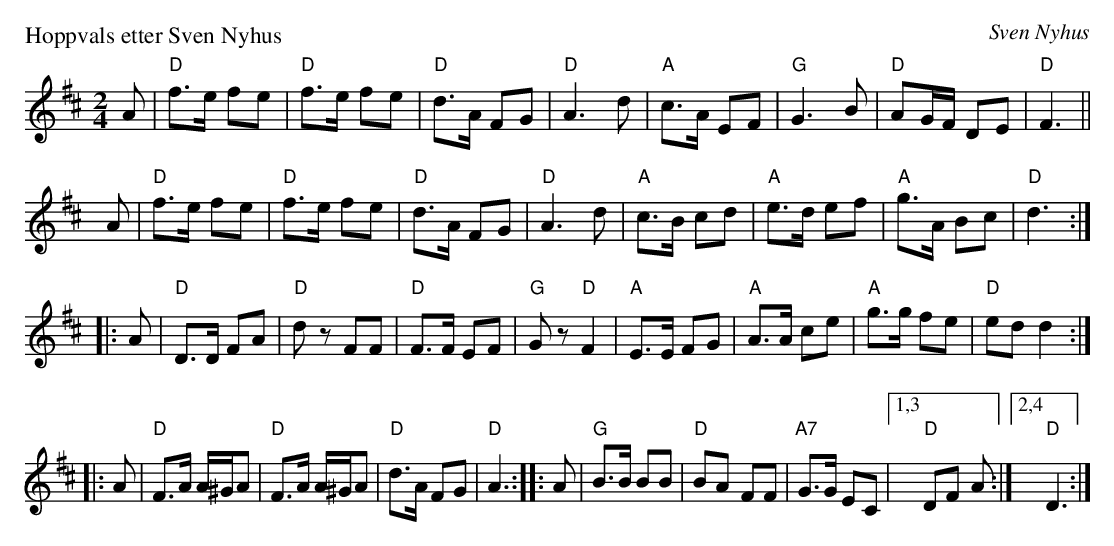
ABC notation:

X:1
P: Hoppvals etter Sven Nyhus
O:Sven Nyhus
M:2/4
L:1/16
K:D
A2 \
| "D"f3e f2e2 | "D"f3e f2e2 \
| "D"d3A F2G2 | "D"A6   d2 \
| "A"c3A E2F2 | "G"G6   B2 \
| "D"A2GF D2E2 | "D"F6 ||
y A2 \
| "D"f3e f2e2 | "D"f3e f2e2 \
| "D"d3A F2G2 | "D"A6   d2 \
| "A"c3B c2d2 | "A"e3d e2f2 \
| "A"g3A B2c2 | "D"d6 :|
|: A2 \
|  "D"D3D F2A2 | "D"d2z2 F2F2 \
|  "D"F3F E2F2 | "G"G2z2 "D"F4 \
|  "A"E3E F2G2 | "A"A3A c2e2 \
|  "A"g3g f2e2 \
|  "D"e2d2 d4 :|
|: A2 \
|  "D"F3A A^GA2 | "D"F3A A^GA2 \
|  "D"d3A F2G2 | "D"A6 :| \
|: A2 \
|  "G"B3B B2B2 | "D"B2A2 F2F2 | "A7"G3G E2C2 \
|1,3 "D"D2F2 A2 :|2,4 "D"D6 :|
